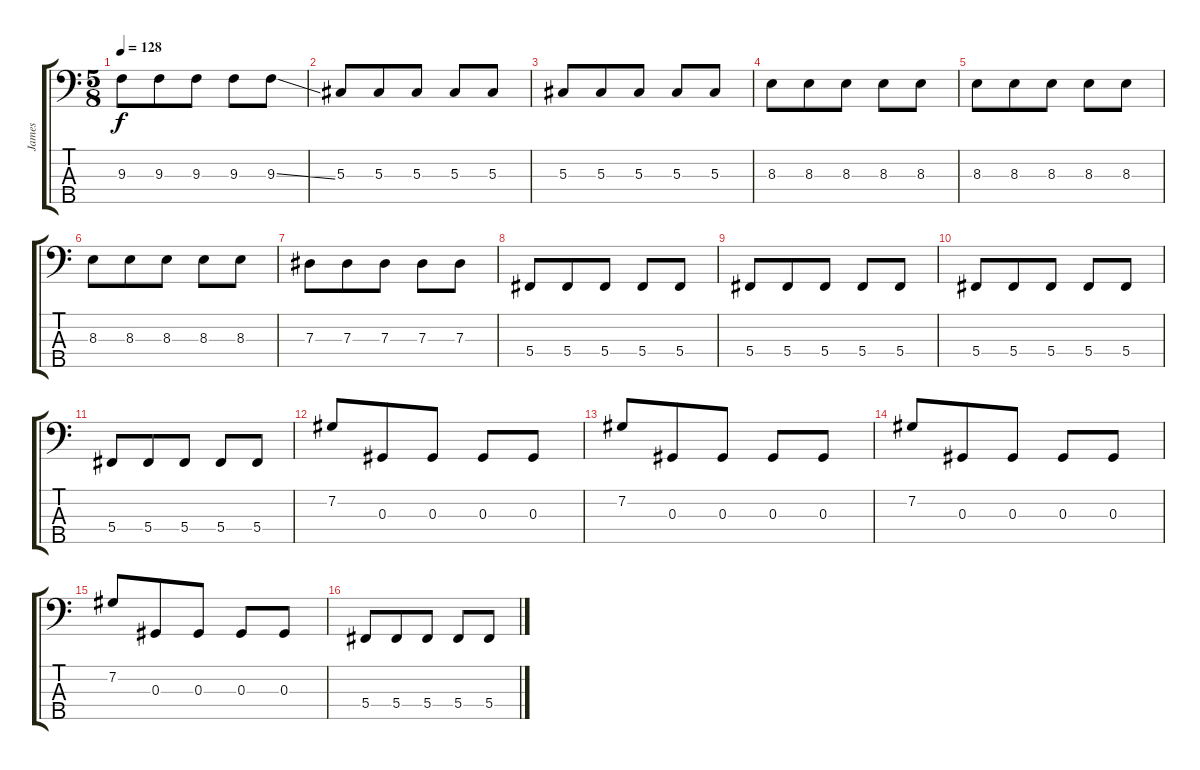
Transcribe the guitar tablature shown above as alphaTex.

\track ("James" "James") {instrument slapbass1}
\staff {score tabs}
\tuning (Gb2 Db2 Ab1 Db1 Ab0) {hide}
\ts (5 8)
\tempo 128
\clef f4
\ks c
9.3.8{dy f} 9.3.8 9.3.8 9.3.8 9.3{ss}.8 |
5.3.8 5.3.8 5.3.8 5.3.8 5.3.8 |
5.3.8 5.3.8 5.3.8 5.3.8 5.3.8 |
8.3.8 8.3.8 8.3.8 8.3.8 8.3.8 |
8.3.8 8.3.8 8.3.8 8.3.8 8.3.8 |
8.3.8 8.3.8 8.3.8 8.3.8 8.3.8 |
7.3.8 7.3.8 7.3.8 7.3.8 7.3.8 |
5.4.8 5.4.8 5.4.8 5.4.8 5.4.8 |
5.4.8 5.4.8 5.4.8 5.4.8 5.4.8 |
5.4.8 5.4.8 5.4.8 5.4.8 5.4.8 |
5.4.8 5.4.8 5.4.8 5.4.8 5.4.8 |
7.2.8 0.3.8 0.3.8 0.3.8 0.3.8 |
7.2.8 0.3.8 0.3.8 0.3.8 0.3.8 |
7.2.8 0.3.8 0.3.8 0.3.8 0.3.8 |
7.2.8 0.3.8 0.3.8 0.3.8 0.3.8 |
5.4.8 5.4.8 5.4.8 5.4.8 5.4.8
